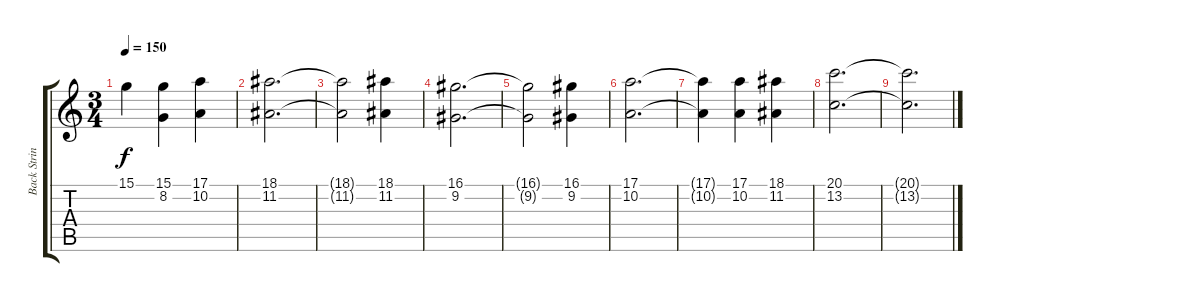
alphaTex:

\track ("Back Strings" "Back Strin") {instrument tremolostrings}
\staff {score tabs}
\tuning (E4 B3 G3 D3 A2 E2) {hide}
\ts (3 4)
\tempo 150
\clef g2
\ks c
15.1{t}.4{dy f} (15.1 8.2).4 (17.1 10.2).4 |
(18.1 11.2).2{d} |
(18.1{t} 11.2{t}).2 (18.1 11.2).4 |
(16.1 9.2).2{d} |
(16.1{t} 9.2{t}).2 (16.1 9.2).4 |
(17.1 10.2).2{d} |
(17.1{t} 10.2{t}).4 (17.1 10.2).4 (18.1 11.2).4 |
(20.1 13.2).2{d} |
(20.1{t} 13.2{t}).2{d}
